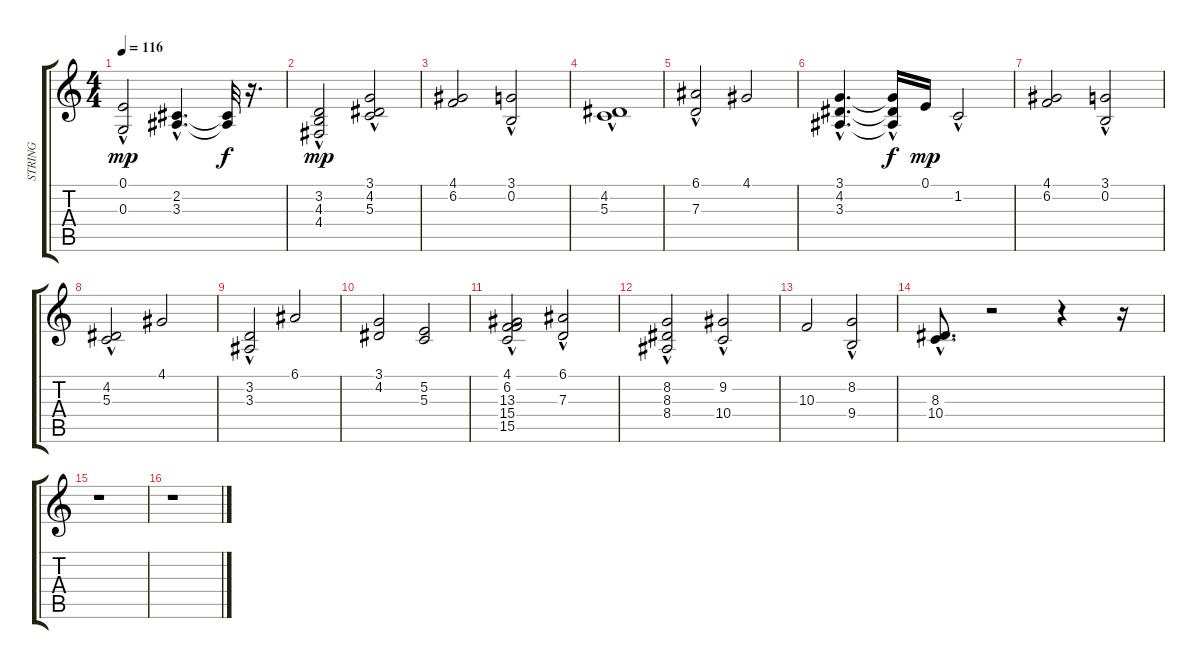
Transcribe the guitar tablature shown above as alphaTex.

\track ("STRING  " "STRING  ") {instrument stringensemble2}
\staff {score tabs}
\tuning (E4 B3 G3 D3 A2 E2) {hide}
\ts (4 4)
\tempo 116
\clef g2
\ks c
(0.1{hac} 0.3).2{dy mp} (2.2{hac} 3.3{hac}).4{d} (2.2{t} 3.3{t}).32{dy f} r.16{d} |
(3.2{hac} 4.3{hac} 4.4).2{dy mp} (3.1 4.2 5.3{hac}).2 |
(4.1 6.2).2 (3.1 0.2{hac}).2 |
(4.2 5.3{hac}).1 |
(6.1 7.3{hac}).2 4.1.2 |
(3.1{hac} 4.2{hac} 3.3{hac}).4{d} (3.1{t} 4.2{t} 3.3{hac t}).16{dy f} 0.1.16{dy mp} 1.2{hac}.2 |
(4.1 6.2).2 (3.1 0.2{hac}).2 |
(4.2 5.3{hac}).2 4.1.2 |
(3.2{hac} 3.3).2 6.1.2 |
(3.1 4.2).2 (5.2 5.3).2 |
(4.1 6.2 13.3 15.4 15.5{hac}).2 (6.1 7.3{hac}).2 |
(8.2 8.3 8.4{hac}).2 (9.2 10.4{hac}).2 |
10.3.2 (8.2 9.4{hac}).2 |
(8.3{hac} 10.4{hac}).8{d} r.2 r.4 r.16 |
r.1 |
r.1
